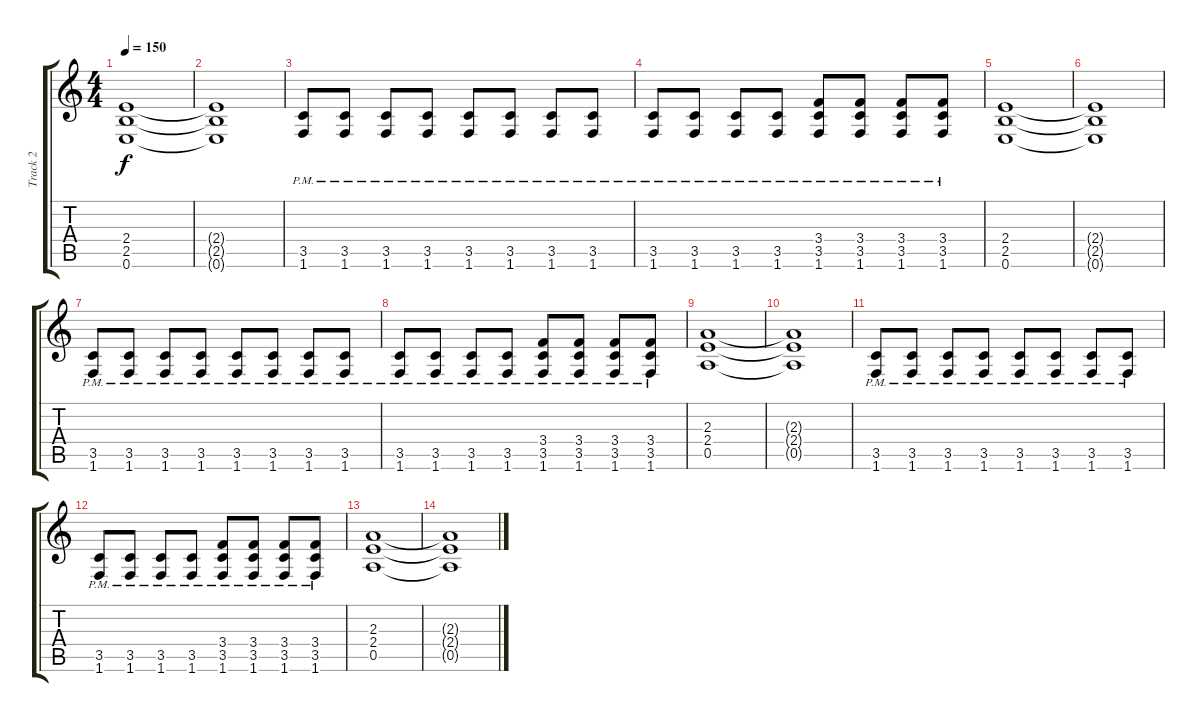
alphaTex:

\track ("Track 2" "Track 2") {instrument overdrivenguitar}
\staff {score tabs}
\tuning (E4 B3 G3 D3 A2 E2) {hide}
\ts (4 4)
\tempo 150
\clef g2
\ks c
(2.4 2.5 0.6).1{dy f} |
(2.4{t} 2.5{t} 0.6{t}).1 |
(3.5{pm} 1.6{pm}).8 (3.5{pm} 1.6{pm}).8 (3.5{pm} 1.6{pm}).8 (3.5{pm} 1.6{pm}).8 (3.5{pm} 1.6{pm}).8 (3.5{pm} 1.6{pm}).8 (3.5{pm} 1.6{pm}).8 (3.5{pm} 1.6{pm}).8 |
(3.5{pm} 1.6{pm}).8 (3.5{pm} 1.6{pm}).8 (3.5{pm} 1.6{pm}).8 (3.5{pm} 1.6{pm}).8 (3.4{pm} 3.5{pm} 1.6{pm}).8 (3.4{pm} 3.5{pm} 1.6{pm}).8 (3.4{pm} 3.5{pm} 1.6{pm}).8 (3.4{pm} 3.5{pm} 1.6{pm}).8 |
(2.4 2.5 0.6).1 |
(2.4{t} 2.5{t} 0.6{t}).1 |
(3.5{pm} 1.6{pm}).8 (3.5{pm} 1.6{pm}).8 (3.5{pm} 1.6{pm}).8 (3.5{pm} 1.6{pm}).8 (3.5{pm} 1.6{pm}).8 (3.5{pm} 1.6{pm}).8 (3.5{pm} 1.6{pm}).8 (3.5{pm} 1.6{pm}).8 |
(3.5{pm} 1.6{pm}).8 (3.5{pm} 1.6{pm}).8 (3.5{pm} 1.6{pm}).8 (3.5{pm} 1.6{pm}).8 (3.4{pm} 3.5{pm} 1.6{pm}).8 (3.4{pm} 3.5{pm} 1.6{pm}).8 (3.4{pm} 3.5{pm} 1.6{pm}).8 (3.4{pm} 3.5{pm} 1.6{pm}).8 |
(2.3 2.4 0.5).1 |
(2.3{t} 2.4{t} 0.5{t}).1 |
(3.5{pm} 1.6{pm}).8 (3.5{pm} 1.6{pm}).8 (3.5{pm} 1.6{pm}).8 (3.5{pm} 1.6{pm}).8 (3.5{pm} 1.6{pm}).8 (3.5{pm} 1.6{pm}).8 (3.5{pm} 1.6{pm}).8 (3.5{pm} 1.6{pm}).8 |
(3.5{pm} 1.6{pm}).8 (3.5{pm} 1.6{pm}).8 (3.5{pm} 1.6{pm}).8 (3.5{pm} 1.6{pm}).8 (3.4{pm} 3.5{pm} 1.6{pm}).8 (3.4{pm} 3.5{pm} 1.6{pm}).8 (3.4{pm} 3.5{pm} 1.6{pm}).8 (3.4{pm} 3.5{pm} 1.6{pm}).8 |
(2.3 2.4 0.5).1 |
(2.3{t} 2.4{t} 0.5{t}).1
